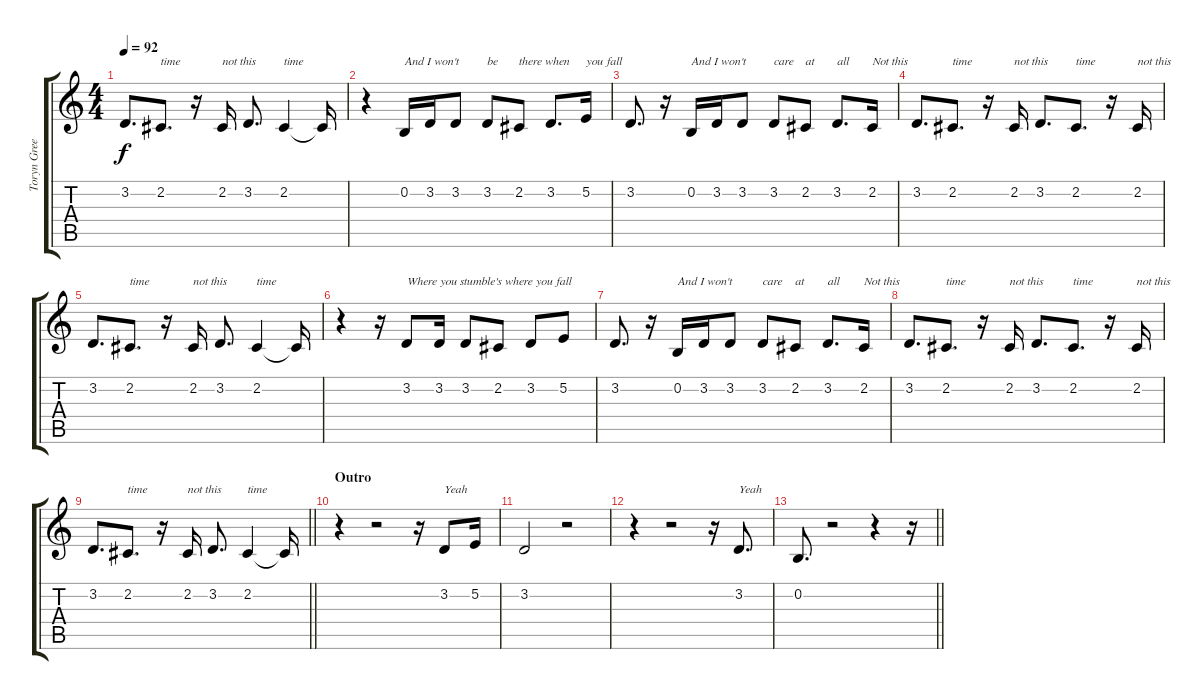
\track ("Toryn Green (Vocals)" "Toryn Gree") {instrument violin}
\staff {score tabs}
\tuning (E4 B3 G3 D3 A2 D2) {hide}
\ts (4 4)
\tempo 92
\clef g2
\ks c
3.2.8{d dy f} 2.2.8{d txt "time"} r.16 2.2.16{txt "not this"} 3.2.8{d} 2.2.4{txt "time"} 2.2{t}.16 |
r.4 0.2.16{txt "And I won't"} 3.2.16 3.2.8 3.2.8{txt "be"} 2.2.8{txt "there when"} 3.2.8{d} 5.2.16{txt "you fall"} |
3.2.8{d} r.16 0.2.16{txt "And I won't"} 3.2.16 3.2.8 3.2.8{txt "care"} 2.2.8{txt "at"} 3.2.8{d txt "all"} 2.2.16{txt "Not this"} |
3.2.8{d} 2.2.8{d txt "time"} r.16 2.2.16{txt "not this"} 3.2.8{d} 2.2.8{d txt "time"} r.16 2.2.16{txt "not this"} |
3.2.8{d} 2.2.8{d txt "time"} r.16 2.2.16{txt "not this"} 3.2.8{d} 2.2.4{txt "time"} 2.2{t}.16 |
r.4 r.16 3.2.8{txt "Where you stumble's where you fall"} 3.2.16 3.2.8 2.2.8 3.2.8 5.2.8 |
3.2.8{d} r.16 0.2.16{txt "And I won't"} 3.2.16 3.2.8 3.2.8{txt "care"} 2.2.8{txt "at"} 3.2.8{d txt "all"} 2.2.16{txt "Not this"} |
3.2.8{d} 2.2.8{d txt "time"} r.16 2.2.16{txt "not this"} 3.2.8{d} 2.2.8{d txt "time"} r.16 2.2.16{txt "not this"} |
\barLineRight lightlight
3.2.8{d} 2.2.8{d txt "time"} r.16 2.2.16{txt "not this"} 3.2.8{d} 2.2.4{txt "time"} 2.2{t}.16 |
\section ("" "Outro")
r.4 r.2 r.16 3.2.8{txt "Yeah"} 5.2.16 |
3.2.2 r.2 |
r.4 r.2 r.16 3.2.8{d txt "Yeah"} |
\barLineRight lightlight
0.2.8{d} r.2 r.4 r.16
